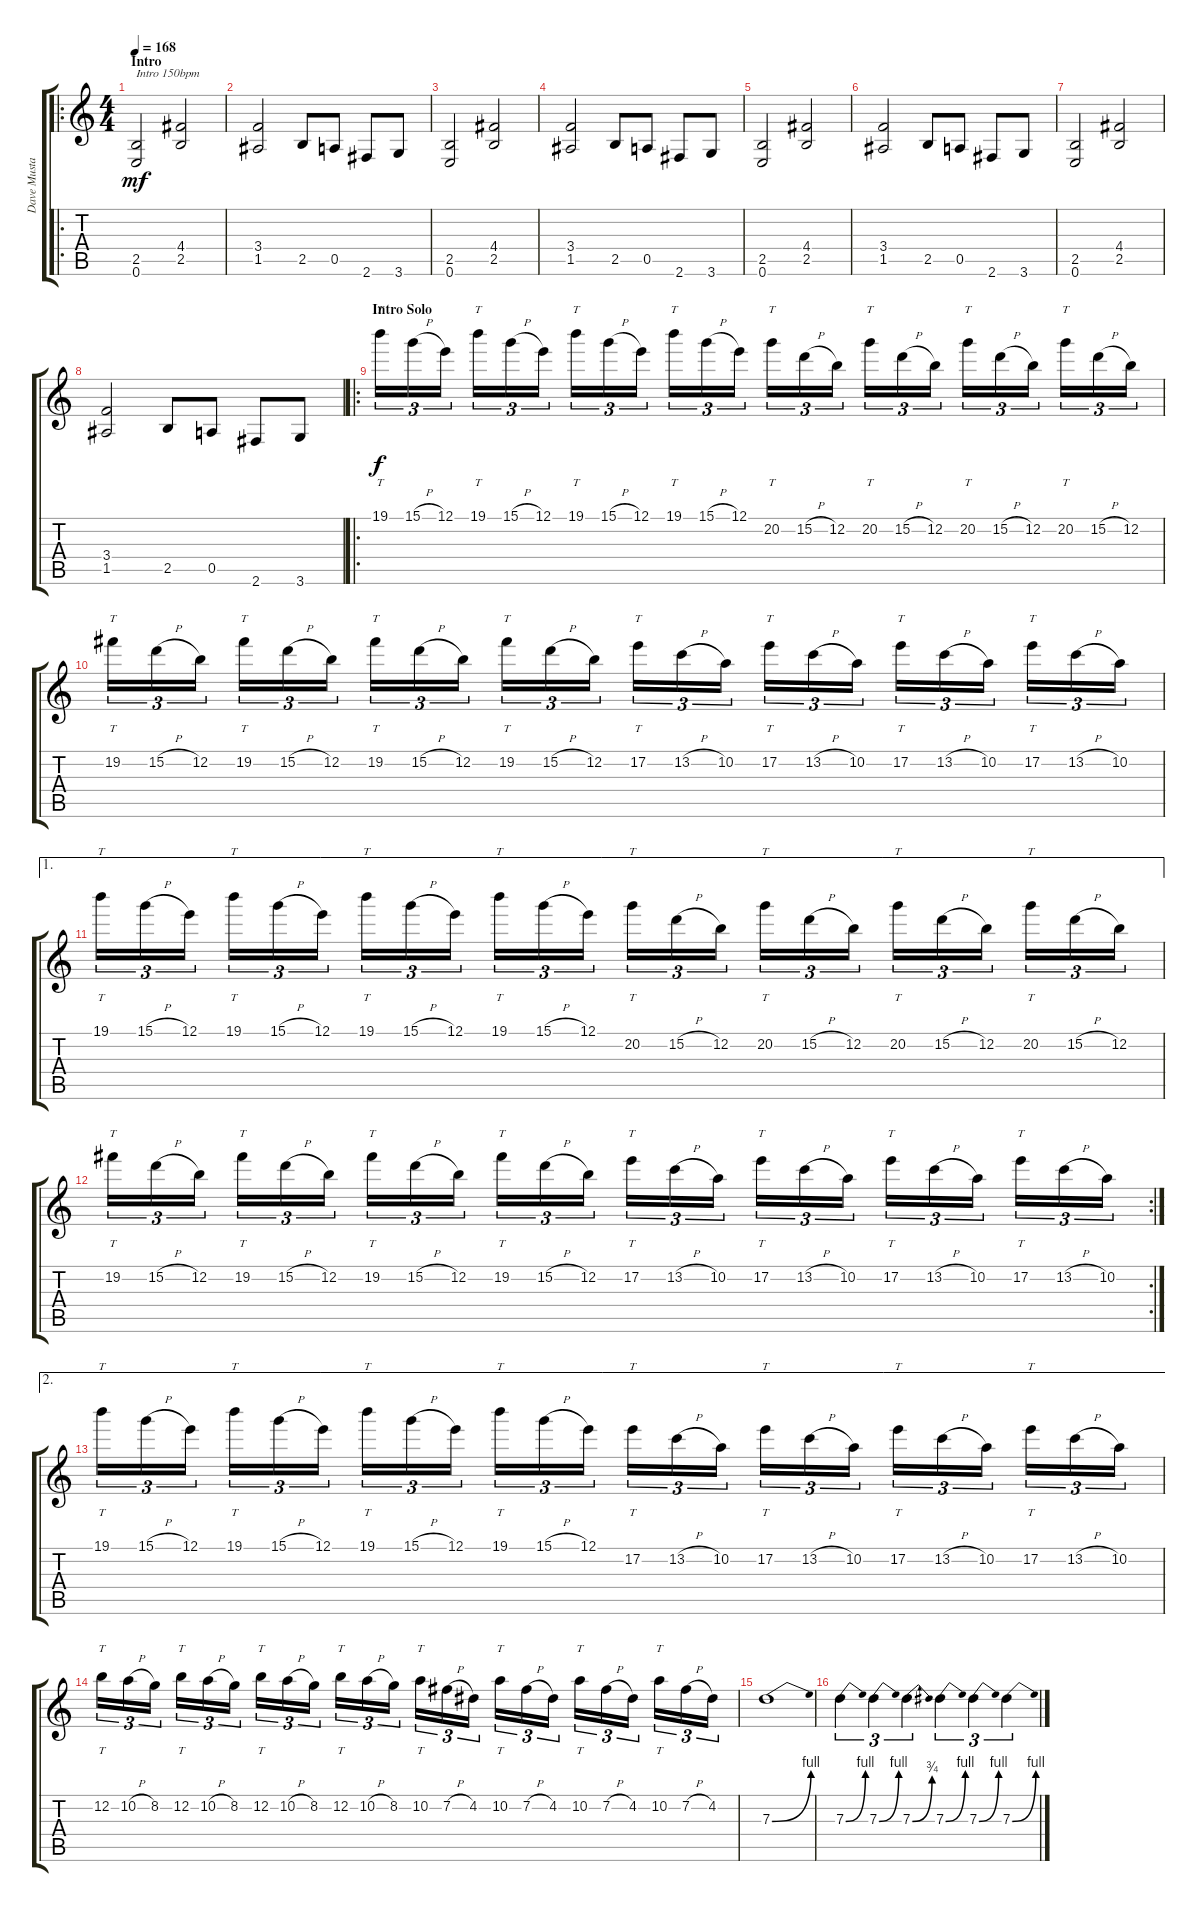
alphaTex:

\track ("Dave Mustaine" "Dave Musta") {instrument distortionguitar}
\staff {score tabs}
\tuning (E4 B3 G3 D3 A2 E2) {hide}
\ro
\ts (4 4)
\section ("" "Intro")
\tempo 168
\tempo 150
\tempo 168
\clef g2
\ks c
(2.5 0.6).2{txt "Intro 150bpm" dy mf instrument distortionguitar} (4.4 2.5).2 |
(3.4 1.5).2 2.5.8 0.5.8 2.6.8 3.6.8 |
(2.5 0.6).2 (4.4 2.5).2 |
(3.4 1.5).2 2.5.8 0.5.8 2.6.8 3.6.8 |
(2.5 0.6).2 (4.4 2.5).2 |
(3.4 1.5).2 2.5.8 0.5.8 2.6.8 3.6.8 |
(2.5 0.6).2 (4.4 2.5).2 |
(3.4 1.5).2 2.5.8 0.5.8 2.6.8 3.6.8 |
\ro
\section ("" "Intro Solo")
19.1.16{tt tu (3 2) dy f} 15.1{h}.16{tu (3 2)} 12.1.16{tu (3 2)} 19.1.16{tt tu (3 2)} 15.1{h}.16{tu (3 2)} 12.1.16{tu (3 2)} 19.1.16{tt tu (3 2)} 15.1{h}.16{tu (3 2)} 12.1.16{tu (3 2)} 19.1.16{tt tu (3 2)} 15.1{h}.16{tu (3 2)} 12.1.16{tu (3 2)} 20.2.16{tt tu (3 2)} 15.2{h}.16{tu (3 2)} 12.2.16{tu (3 2)} 20.2.16{tt tu (3 2)} 15.2{h}.16{tu (3 2)} 12.2.16{tu (3 2)} 20.2.16{tt tu (3 2)} 15.2{h}.16{tu (3 2)} 12.2.16{tu (3 2)} 20.2.16{tt tu (3 2)} 15.2{h}.16{tu (3 2)} 12.2.16{tu (3 2)} |
19.2.16{tt tu (3 2)} 15.2{h}.16{tu (3 2)} 12.2.16{tu (3 2)} 19.2.16{tt tu (3 2)} 15.2{h}.16{tu (3 2)} 12.2.16{tu (3 2)} 19.2.16{tt tu (3 2)} 15.2{h}.16{tu (3 2)} 12.2.16{tu (3 2)} 19.2.16{tt tu (3 2)} 15.2{h}.16{tu (3 2)} 12.2.16{tu (3 2)} 17.2.16{tt tu (3 2)} 13.2{h}.16{tu (3 2)} 10.2.16{tu (3 2)} 17.2.16{tt tu (3 2)} 13.2{h}.16{tu (3 2)} 10.2.16{tu (3 2)} 17.2.16{tt tu (3 2)} 13.2{h}.16{tu (3 2)} 10.2.16{tu (3 2)} 17.2.16{tt tu (3 2)} 13.2{h}.16{tu (3 2)} 10.2.16{tu (3 2)} |
\ae 1
19.1.16{tt tu (3 2)} 15.1{h}.16{tu (3 2)} 12.1.16{tu (3 2)} 19.1.16{tt tu (3 2)} 15.1{h}.16{tu (3 2)} 12.1.16{tu (3 2)} 19.1.16{tt tu (3 2)} 15.1{h}.16{tu (3 2)} 12.1.16{tu (3 2)} 19.1.16{tt tu (3 2)} 15.1{h}.16{tu (3 2)} 12.1.16{tu (3 2)} 20.2.16{tt tu (3 2)} 15.2{h}.16{tu (3 2)} 12.2.16{tu (3 2)} 20.2.16{tt tu (3 2)} 15.2{h}.16{tu (3 2)} 12.2.16{tu (3 2)} 20.2.16{tt tu (3 2)} 15.2{h}.16{tu (3 2)} 12.2.16{tu (3 2)} 20.2.16{tt tu (3 2)} 15.2{h}.16{tu (3 2)} 12.2.16{tu (3 2)} |
\rc 2
19.2.16{tt tu (3 2)} 15.2{h}.16{tu (3 2)} 12.2.16{tu (3 2)} 19.2.16{tt tu (3 2)} 15.2{h}.16{tu (3 2)} 12.2.16{tu (3 2)} 19.2.16{tt tu (3 2)} 15.2{h}.16{tu (3 2)} 12.2.16{tu (3 2)} 19.2.16{tt tu (3 2)} 15.2{h}.16{tu (3 2)} 12.2.16{tu (3 2)} 17.2.16{tt tu (3 2)} 13.2{h}.16{tu (3 2)} 10.2.16{tu (3 2)} 17.2.16{tt tu (3 2)} 13.2{h}.16{tu (3 2)} 10.2.16{tu (3 2)} 17.2.16{tt tu (3 2)} 13.2{h}.16{tu (3 2)} 10.2.16{tu (3 2)} 17.2.16{tt tu (3 2)} 13.2{h}.16{tu (3 2)} 10.2.16{tu (3 2)} |
\ae 2
19.1.16{tt tu (3 2)} 15.1{h}.16{tu (3 2)} 12.1.16{tu (3 2)} 19.1.16{tt tu (3 2)} 15.1{h}.16{tu (3 2)} 12.1.16{tu (3 2)} 19.1.16{tt tu (3 2)} 15.1{h}.16{tu (3 2)} 12.1.16{tu (3 2)} 19.1.16{tt tu (3 2)} 15.1{h}.16{tu (3 2)} 12.1.16{tu (3 2)} 17.2.16{tt tu (3 2)} 13.2{h}.16{tu (3 2)} 10.2.16{tu (3 2)} 17.2.16{tt tu (3 2)} 13.2{h}.16{tu (3 2)} 10.2.16{tu (3 2)} 17.2.16{tt tu (3 2)} 13.2{h}.16{tu (3 2)} 10.2.16{tu (3 2)} 17.2.16{tt tu (3 2)} 13.2{h}.16{tu (3 2)} 10.2.16{tu (3 2)} |
12.2.16{tt tu (3 2)} 10.2{h}.16{tu (3 2)} 8.2.16{tu (3 2)} 12.2.16{tt tu (3 2)} 10.2{h}.16{tu (3 2)} 8.2.16{tu (3 2)} 12.2.16{tt tu (3 2)} 10.2{h}.16{tu (3 2)} 8.2.16{tu (3 2)} 12.2.16{tt tu (3 2)} 10.2{h}.16{tu (3 2)} 8.2.16{tu (3 2)} 10.2.16{tt tu (3 2)} 7.2{h}.16{tu (3 2)} 4.2.16{tu (3 2)} 10.2.16{tt tu (3 2)} 7.2{h}.16{tu (3 2)} 4.2.16{tu (3 2)} 10.2.16{tt tu (3 2)} 7.2{h}.16{tu (3 2)} 4.2.16{tu (3 2)} 10.2.16{tt tu (3 2)} 7.2{h}.16{tu (3 2)} 4.2.16{tu (3 2)} |
7.3{be (bend 0 0 60 4)}.1 |
7.3{be (bend 0 0 60 4)}.4{tu (3 2)} 7.3{be (bend 0 0 60 4)}.4{tu (3 2)} 7.3{be (bend 0 0 60 3)}.4{tu (3 2)} 7.3{be (bend 0 0 60 4)}.4{tu (3 2)} 7.3{be (bend 0 0 60 4)}.4{tu (3 2)} 7.3{be (bend 0 0 60 4)}.4{tu (3 2)}
